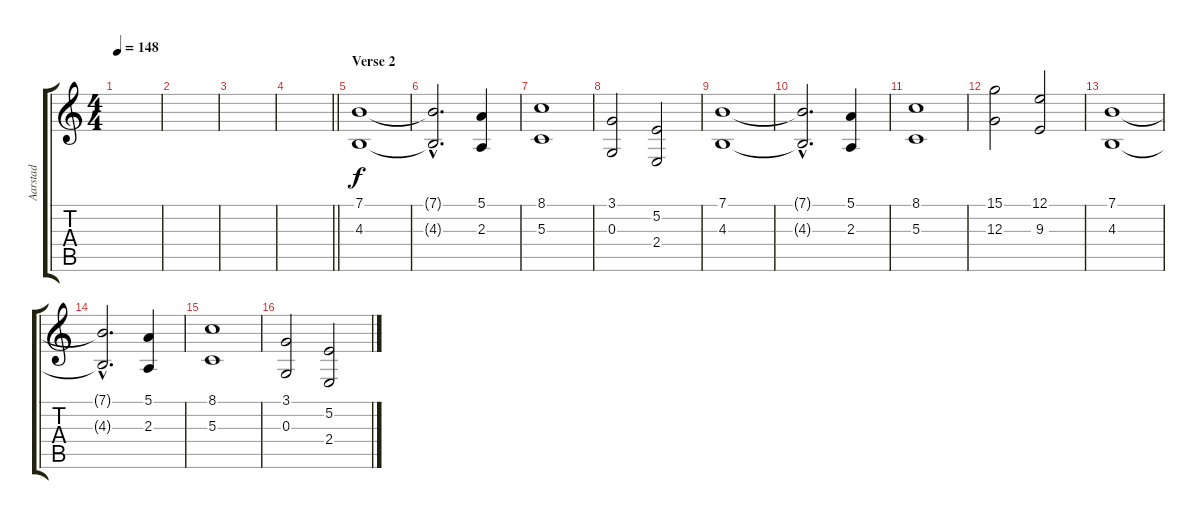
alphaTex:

\track ("Aarstad" "Aarstad") {instrument pad4choir}
\staff {score tabs}
\tuning (E4 B3 G3 D3 A2 E2) {hide}
\ts (4 4)
\tempo 148
\clef g2
\ks c
|
|
|
\barLineRight lightlight
|
\section ("" "Verse 2")
(7.1 4.3).1 |
(7.1{hac t} 4.3{hac t}).2{d} (5.1 2.3).4 |
(8.1 5.3).1 |
(3.1 0.3).2 (5.2 2.4).2 |
(7.1 4.3).1 |
(7.1{hac t} 4.3{hac t}).2{d} (5.1 2.3).4 |
(8.1 5.3).1 |
(15.1 12.3).2 (12.1 9.3).2 |
(7.1 4.3).1 |
(7.1{hac t} 4.3{hac t}).2{d} (5.1 2.3).4 |
(8.1 5.3).1 |
(3.1 0.3).2 (5.2 2.4).2
